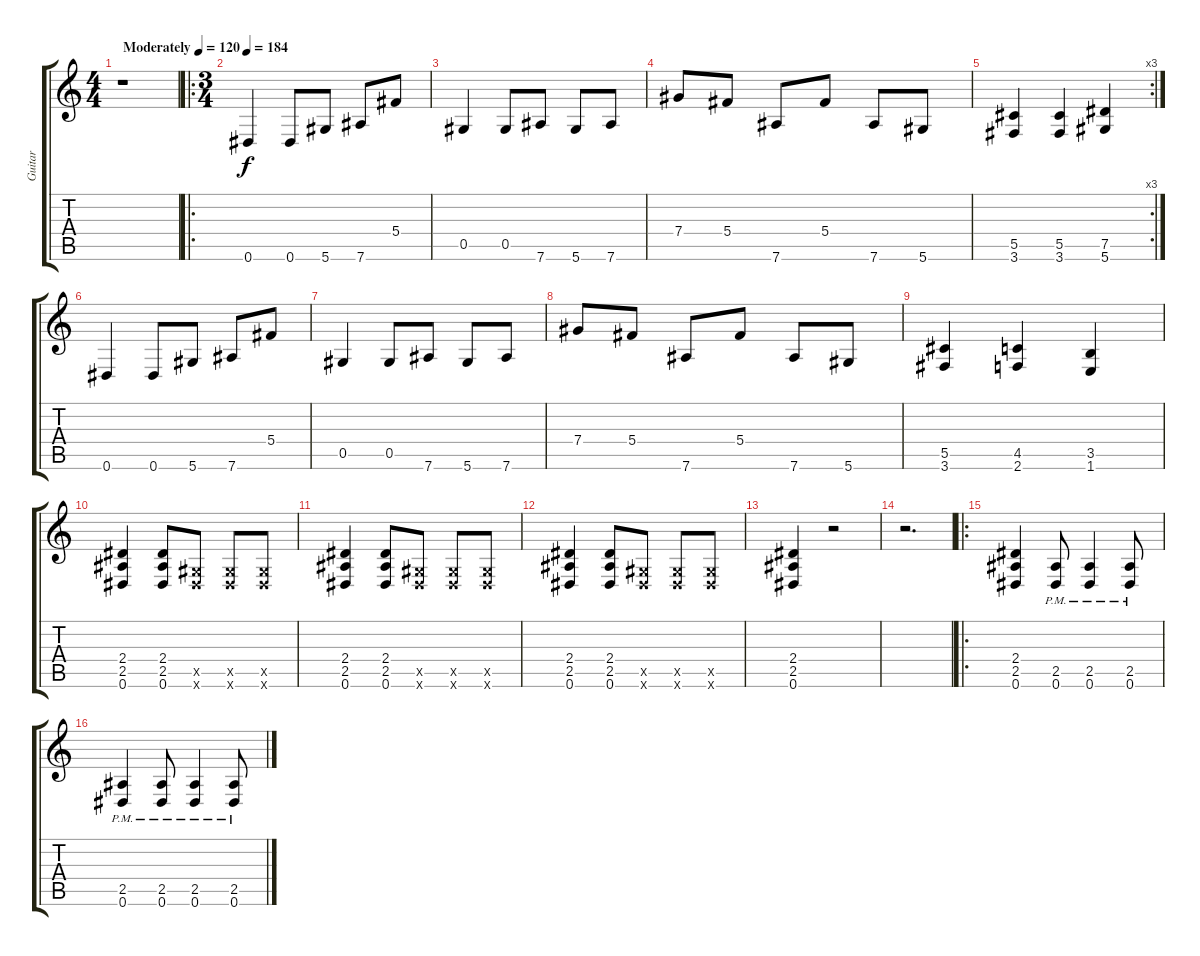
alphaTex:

\track ("Guitar" "Guitar") {instrument distortionguitar}
\staff {score tabs}
\tuning (Eb4 Bb3 Gb3 Db3 Ab2 Eb2) {hide}
\ts (4 4)
\tempo (120 "Moderately")
\clef g2
\ks c
r.1{dy f instrument distortionguitar} |
\ro
\ts (3 4)
\tempo 184
0.6.4 0.6.8 5.6.8 7.6.8 5.4.8 |
0.5.4 0.5.8 7.6.8 5.6.8 7.6.8 |
7.4.8 5.4.8 7.6.8 5.4.8 7.6.8 5.6.8 |
\rc 3
(5.5 3.6).4 (5.5 3.6).4 (7.5 5.6).4 |
0.6.4 0.6.8 5.6.8 7.6.8 5.4.8 |
0.5.4 0.5.8 7.6.8 5.6.8 7.6.8 |
7.4.8 5.4.8 7.6.8 5.4.8 7.6.8 5.6.8 |
(5.5 3.6).4 (4.5 2.6).4 (3.5 1.6).4 |
(2.4 2.5 0.6).4 (2.4 2.5 0.6).8 (0.5{x} 0.6{x}).8 (0.5{x} 0.6{x}).8 (0.5{x} 0.6{x}).8 |
(2.4 2.5 0.6).4 (2.4 2.5 0.6).8 (0.5{x} 0.6{x}).8 (0.5{x} 0.6{x}).8 (0.5{x} 0.6{x}).8 |
(2.4 2.5 0.6).4 (2.4 2.5 0.6).8 (0.5{x} 0.6{x}).8 (0.5{x} 0.6{x}).8 (0.5{x} 0.6{x}).8 |
(2.4 2.5 0.6).4 r.2 |
r.2{d} |
\ro
(2.4 2.5 0.6).4 (2.5{pm} 0.6{pm}).8 (2.5{pm} 0.6{pm}).4 (2.5{pm} 0.6{pm}).8 |
(2.5{pm} 0.6{pm}).4 (2.5{pm} 0.6{pm}).8 (2.5{pm} 0.6{pm}).4 (2.5{pm} 0.6{pm}).8
